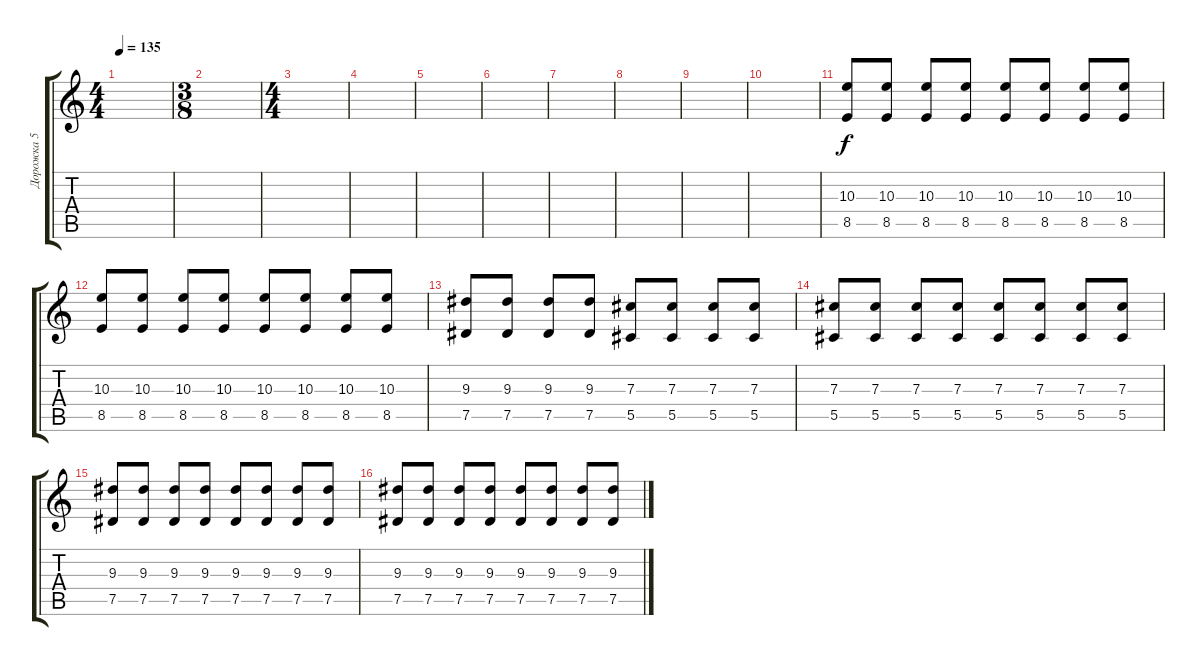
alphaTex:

\track ("Дорожка 5" "Дорожка 5") {instrument distortionguitar}
\staff {score tabs}
\tuning (Eb4 Bb3 Gb3 Db3 Ab2 Db2) {hide}
\ts (4 4)
\tempo 135
\clef g2
\ks c
|
\ts (3 8)
|
\ts (4 4)
|
|
|
|
|
|
|
|
(10.3 8.5).8 (10.3 8.5).8 (10.3 8.5).8 (10.3 8.5).8 (10.3 8.5).8 (10.3 8.5).8 (10.3 8.5).8 (10.3 8.5).8 |
(10.3 8.5).8 (10.3 8.5).8 (10.3 8.5).8 (10.3 8.5).8 (10.3 8.5).8 (10.3 8.5).8 (10.3 8.5).8 (10.3 8.5).8 |
(9.3 7.5).8 (9.3 7.5).8 (9.3 7.5).8 (9.3 7.5).8 (7.3 5.5).8 (7.3 5.5).8 (7.3 5.5).8 (7.3 5.5).8 |
(7.3 5.5).8 (7.3 5.5).8 (7.3 5.5).8 (7.3 5.5).8 (7.3 5.5).8 (7.3 5.5).8 (7.3 5.5).8 (7.3 5.5).8 |
(9.3 7.5).8 (9.3 7.5).8 (9.3 7.5).8 (9.3 7.5).8 (9.3 7.5).8 (9.3 7.5).8 (9.3 7.5).8 (9.3 7.5).8 |
(9.3 7.5).8 (9.3 7.5).8 (9.3 7.5).8 (9.3 7.5).8 (9.3 7.5).8 (9.3 7.5).8 (9.3 7.5).8 (9.3 7.5).8
